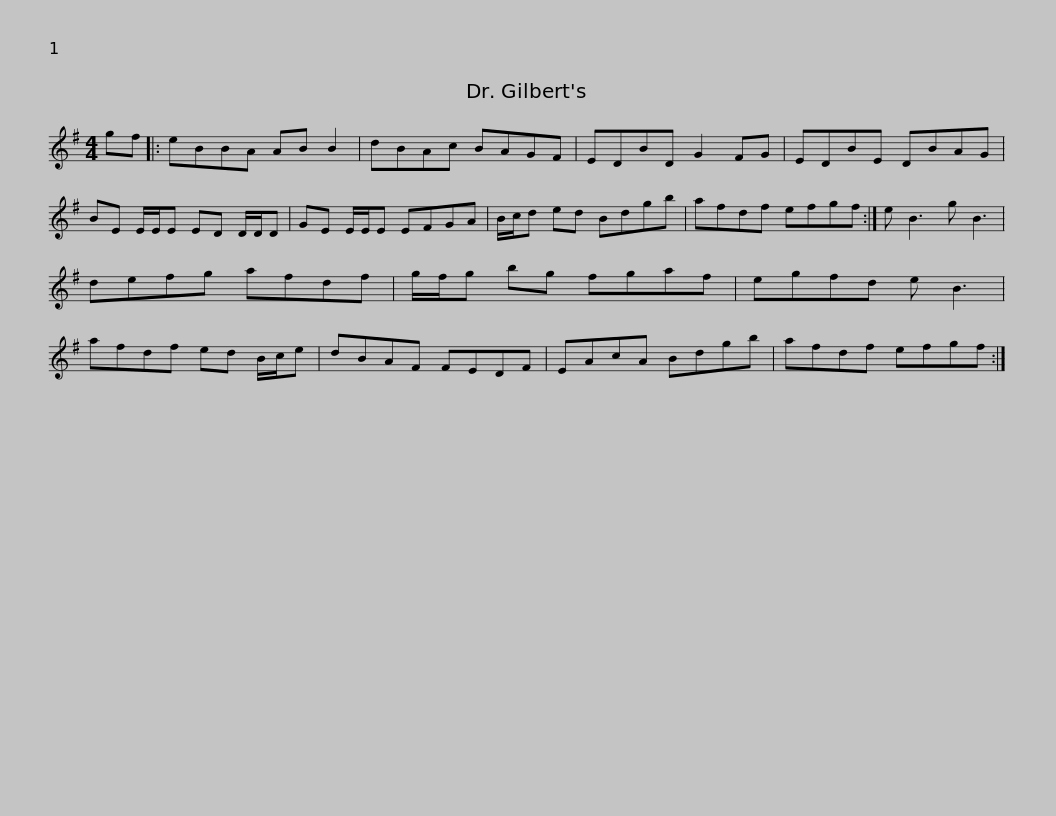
X:1
L:1/8
M:4/4
I:linebreak $
K:Emin
V:1 treble
V:1
 gf |: eBBA AB B2 | dBAc BAGF | EDBD G2 FG | EDBE DBAG | %5
 BE E/E/E ED D/D/D |$ GE E/E/E EFGA | B/c/d ed Bdgb | afdf efgf :| e B3 g B3 | %10
 defg afdf |$ g/f/g bg fgaf | egfd e B3 | afdf ed B/c/e | dBAF FEDF | %15
 EAcA Bdgb |$ afdf efgf :| %17
